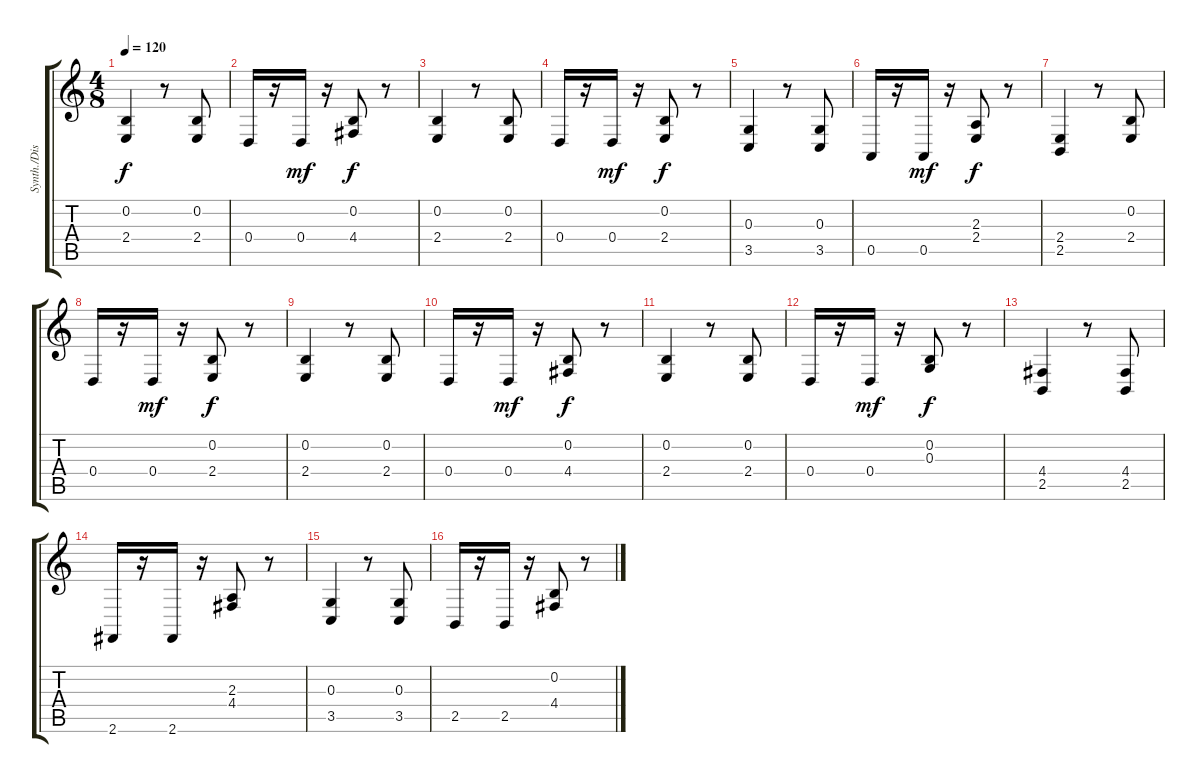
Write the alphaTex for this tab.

\track ("Synth./Dist." "Synth./Dis") {instrument lead3calliope}
\staff {score tabs}
\tuning (E4 B3 G3 D3 A2 E2) {hide}
\ts (4 8)
\tempo 120
\clef g2
\ks c
(0.2 2.4).4{dy f} r.8 (0.2 2.4).8 |
0.4.16 r.16 0.4.16{dy mf} r.16 (0.2 4.4).8{dy f} r.8 |
(0.2 2.4).4 r.8 (0.2 2.4).8 |
0.4.16 r.16 0.4.16{dy mf} r.16 (0.2 2.4).8{dy f} r.8 |
(0.3 3.5).4 r.8 (0.3 3.5).8 |
0.5.16 r.16 0.5.16{dy mf} r.16 (2.3 2.4).8{dy f} r.8 |
(2.4 2.5).4 r.8 (0.2 2.4).8 |
0.4.16 r.16 0.4.16{dy mf} r.16 (0.2 2.4).8{dy f} r.8 |
(0.2 2.4).4 r.8 (0.2 2.4).8 |
0.4.16 r.16 0.4.16{dy mf} r.16 (0.2 4.4).8{dy f} r.8 |
(0.2 2.4).4 r.8 (0.2 2.4).8 |
0.4.16 r.16 0.4.16{dy mf} r.16 (0.2 0.3).8{dy f} r.8 |
(4.4 2.5).4 r.8 (4.4 2.5).8 |
2.6.16 r.16 2.6.16 r.16 (2.3 4.4).8 r.8 |
(0.3 3.5).4 r.8 (0.3 3.5).8 |
2.5.16 r.16 2.5.16 r.16 (0.2 4.4).8 r.8
